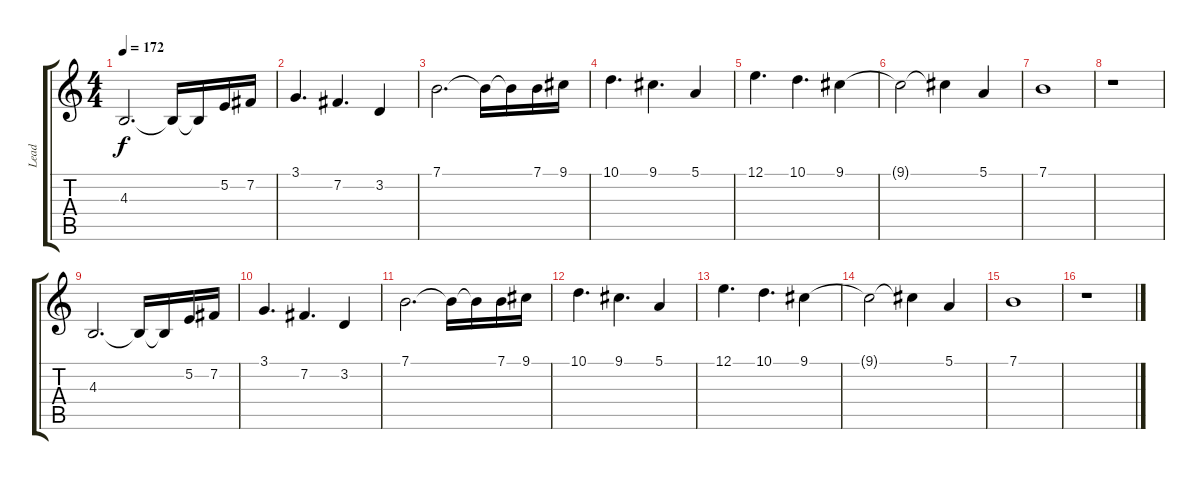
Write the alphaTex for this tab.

\track ("Lead" "Lead") {instrument lead2sawtooth}
\staff {score tabs}
\tuning (E4 B3 G3 D3 A2 E2) {hide}
\ts (4 4)
\tempo 172
\clef g2
\ks c
4.3.2{d dy f} 4.3{t}.16 4.3{t}.16 5.2.16 7.2.16 |
3.1.4{d} 7.2.4{d} 3.2.4 |
7.1.2{d} 7.1{t}.16 7.1{t}.16 7.1.16 9.1.16 |
10.1.4{d} 9.1.4{d} 5.1.4 |
12.1.4{d} 10.1.4{d} 9.1.4 |
9.1{t}.2 9.1{t}.4 5.1.4 |
7.1.1 |
r.1 |
4.3.2{d} 4.3{t}.16 4.3{t}.16 5.2.16 7.2.16 |
3.1.4{d} 7.2.4{d} 3.2.4 |
7.1.2{d} 7.1{t}.16 7.1{t}.16 7.1.16 9.1.16 |
10.1.4{d} 9.1.4{d} 5.1.4 |
12.1.4{d} 10.1.4{d} 9.1.4 |
9.1{t}.2 9.1{t}.4 5.1.4 |
7.1.1 |
r.1
